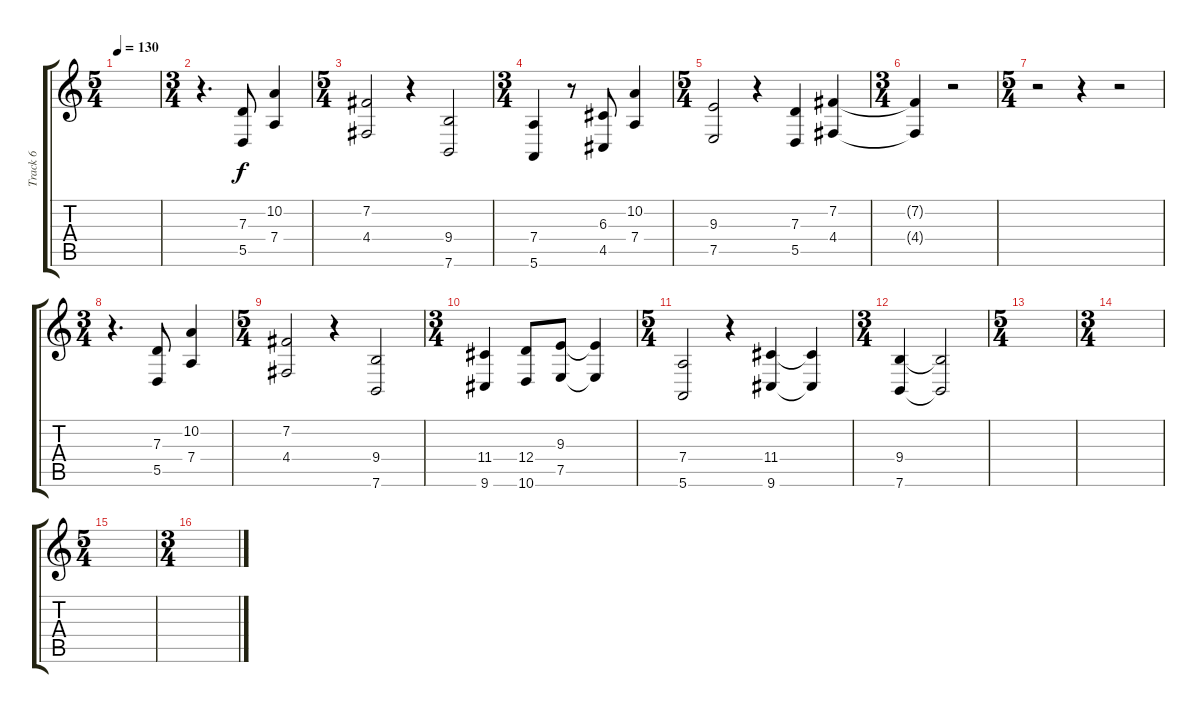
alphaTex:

\track ("Track 6" "Track 6") {instrument viola}
\staff {score tabs}
\tuning (E4 B3 G3 D3 A2 E2) {hide}
\ts (5 4)
\tempo 130
\clef g2
\ks c
|
\ts (3 4)
r.4{d volume 5} (7.3 5.5).8 (10.2 7.4).4 |
\ts (5 4)
(7.2 4.4).2 r.4 (9.4 7.6).2 |
\ts (3 4)
(7.4 5.6).4 r.8 (6.3 4.5).8 (10.2 7.4).4 |
\ts (5 4)
(9.3 7.5).2 r.4 (7.3 5.5).4 (7.2 4.4).4 |
\ts (3 4)
(7.2{t} 4.4{t}).4 r.2 |
\ts (5 4)
r.2 r.4 r.2 |
\ts (3 4)
r.4{d} (7.3 5.5).8 (10.2 7.4).4 |
\ts (5 4)
(7.2 4.4).2 r.4 (9.4 7.6).2 |
\ts (3 4)
(11.4 9.6).4 (12.4 10.6).8 (9.3 7.5).8 (9.3{t} 7.5{t}).4 |
\ts (5 4)
(7.4 5.6).2 r.4 (11.4 9.6).4 (11.4{t} 9.6{t}).4 |
\ts (3 4)
(9.4 7.6).4 (9.4{t} 7.6{t}).2 |
\ts (5 4)
|
\ts (3 4)
|
\ts (5 4)
|
\ts (3 4)
